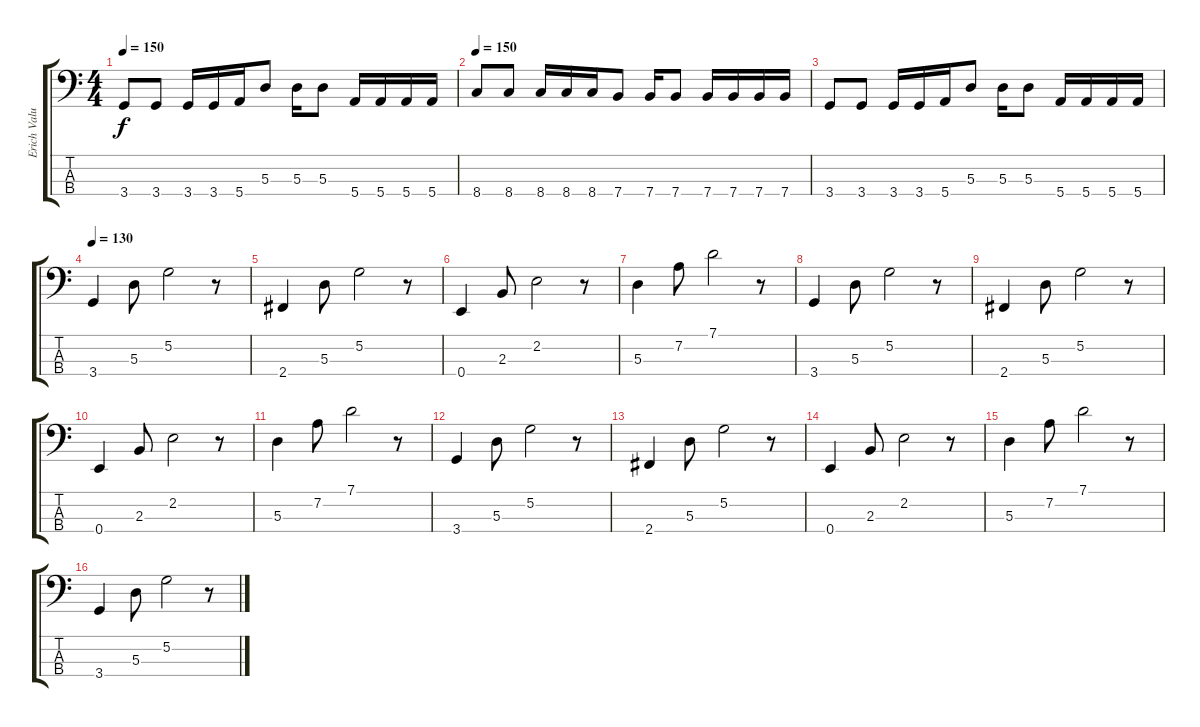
\track ("Erich Value (Bass Master)" "Erich Valu") {instrument electricbasspick}
\staff {score tabs}
\tuning (G2 D2 A1 E1) {hide}
\ts (4 4)
\tempo 150
\clef f4
\ks c
3.4.8{dy f} 3.4.8 3.4.16 3.4.16 5.4.16 5.3.8 5.3.16 5.3.8 5.4.16 5.4.16 5.4.16 5.4.16 |
\tempo 150
8.4.8 8.4.8 8.4.16 8.4.16 8.4.16 7.4.8 7.4.16 7.4.8 7.4.16 7.4.16 7.4.16 7.4.16 |
3.4.8 3.4.8 3.4.16 3.4.16 5.4.16 5.3.8 5.3.16 5.3.8 5.4.16 5.4.16 5.4.16 5.4.16 |
\tempo 130
3.4.4 5.3.8 5.2.2 r.8 |
2.4.4 5.3.8 5.2.2 r.8 |
0.4.4 2.3.8 2.2.2 r.8 |
5.3.4 7.2.8 7.1.2 r.8 |
3.4.4 5.3.8 5.2.2 r.8 |
2.4.4 5.3.8 5.2.2 r.8 |
0.4.4 2.3.8 2.2.2 r.8 |
5.3.4 7.2.8 7.1.2 r.8 |
3.4.4 5.3.8 5.2.2 r.8 |
2.4.4 5.3.8 5.2.2 r.8 |
0.4.4 2.3.8 2.2.2 r.8 |
5.3.4 7.2.8 7.1.2 r.8 |
3.4.4 5.3.8 5.2.2 r.8
